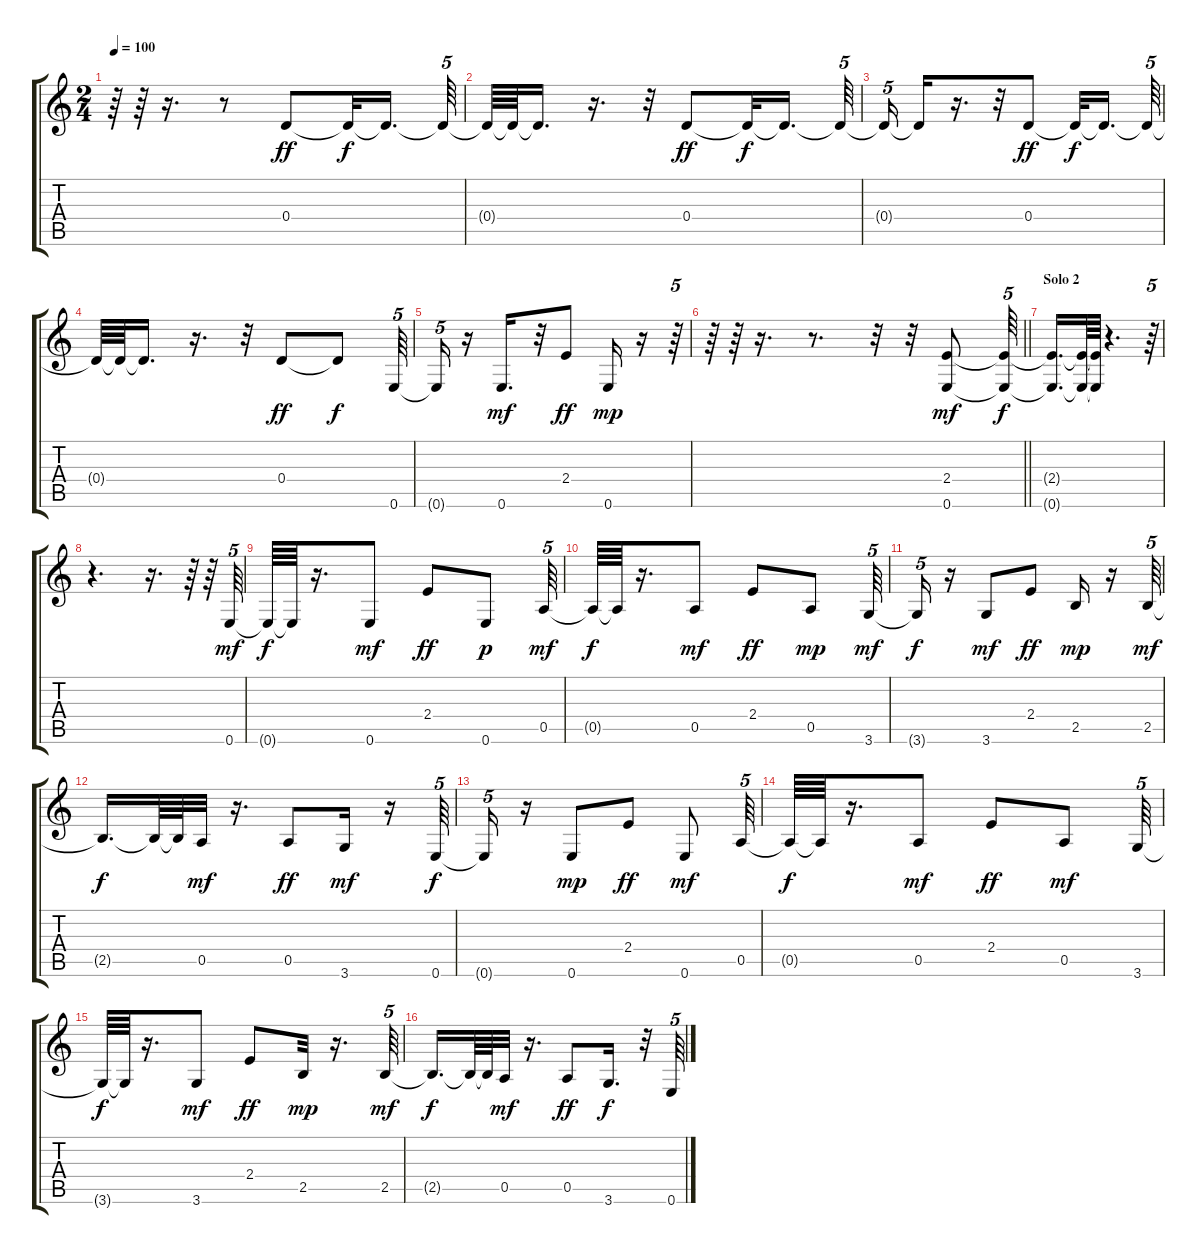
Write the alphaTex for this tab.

\track "" {instrument electricbasspick}
\staff {score tabs}
\tuning (E4 B3 G3 D3 A2 E2) {hide}
\ts (2 4)
\tempo 100
\clef g2
\ks c
r.64{dy mf} r.64 r.16{d} r.8 0.4.8{dy ff} 0.4{t}.32{dy f} 0.4{t}.16{d} 0.4{t}.64{tu (5 4)} |
0.4{t}.64 0.4{t}.64 0.4{t}.16{d} r.16{d} r.32 0.4.8{dy ff} 0.4{t}.32{dy f} 0.4{t}.16{d} 0.4{t}.64{tu (5 4)} |
0.4{t}.16{tu (5 4)} 0.4{t}.16 r.16{d} r.32 0.4.8{dy ff} 0.4{t}.32{dy f} 0.4{t}.16{d beam splitsecondary} 0.4{t}.64{tu (5 4)} |
0.4{t}.64 0.4{t}.64 0.4{t}.16{d} r.16{d} r.32 0.4.8{dy ff} 0.4{t}.8{dy f} 0.6.64{tu (5 4)} |
0.6{t}.16{tu (5 4)} r.16 0.6.16{d dy mf} r.32 2.4.8{dy ff} 0.6.16{dy mp} r.16 r.64{tu (5 4)} |
\barLineRight lightlight
r.64 r.64 r.16{d} r.8{d} r.32 r.32 (2.4 0.6).8{dy mf} (2.4{t} 0.6{t}).64{tu (5 4) dy f} |
\section ("" "Solo 2")
(2.4{t} 0.6{t}).16{d} (2.4{t} 0.6{t}).64 (2.4{t} 0.6{t}).64 r.4{d} r.64{tu (5 4)} |
r.4{d} r.16{d} r.64 r.64 0.6.64{tu (5 4) dy mf} |
0.6{t}.64{dy f} 0.6{t}.64 r.16{d} 0.6.8{dy mf} 2.4.8{dy ff} 0.6.8{dy p} 0.5.64{tu (5 4) dy mf} |
0.5{t}.64{dy f} 0.5{t}.64 r.16{d} 0.5.8{dy mf} 2.4.8{dy ff} 0.5.8{dy mp} 3.6.64{tu (5 4) dy mf} |
3.6{t}.16{tu (5 4) dy f} r.16 3.6.8{dy mf} 2.4.8{dy ff} 2.5.16{dy mp} r.16 2.5.64{tu (5 4) dy mf} |
2.5{t}.16{d dy f} 2.5{t}.64 2.5{t}.64 0.5.32{dy mf} r.16{d} 0.5.8{dy ff} 3.6.16{dy mf} r.16 0.6.64{tu (5 4) dy f} |
0.6{t}.16{tu (5 4)} r.16 0.6.8{dy mp} 2.4.8{dy ff} 0.6.8{dy mf} 0.5.64{tu (5 4)} |
0.5{t}.64{dy f} 0.5{t}.64 r.16{d} 0.5.8{dy mf} 2.4.8{dy ff} 0.5.8{dy mf} 3.6.64{tu (5 4)} |
3.6{t}.64{dy f} 3.6{t}.64 r.16{d} 3.6.8{dy mf} 2.4.8{dy ff} 2.5.32{dy mp} r.16{d} 2.5.64{tu (5 4) dy mf} |
2.5{t}.16{d dy f} 2.5{t}.64 2.5{t}.64 0.5.32{dy mf} r.16{d} 0.5.8{dy ff} 3.6.16{d dy f} r.32 0.6.64{tu (5 4)}
